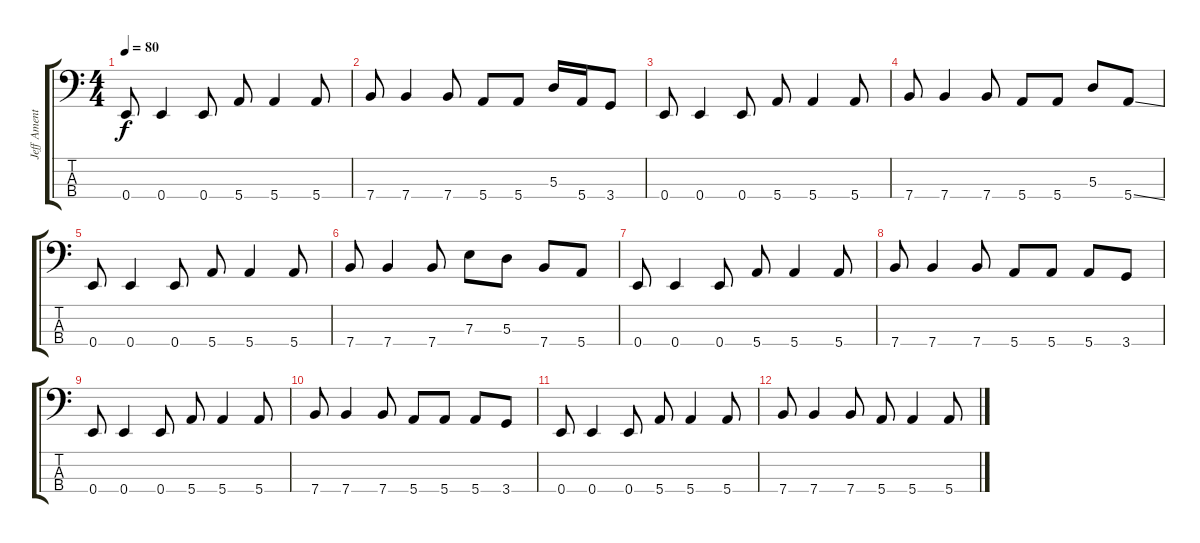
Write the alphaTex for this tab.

\track ("Jeff Ament" "Jeff Ament") {instrument electricbasspick}
\staff {score tabs}
\tuning (G2 D2 A1 E1) {hide}
\ts (4 4)
\tempo 80
\clef f4
\ks c
0.4.8{dy f} 0.4.4 0.4.8 5.4.8 5.4.4 5.4.8 |
7.4.8 7.4.4 7.4.8 5.4.8 5.4.8 5.3.16 5.4.16 3.4.8 |
0.4.8 0.4.4 0.4.8 5.4.8 5.4.4 5.4.8 |
7.4.8 7.4.4 7.4.8 5.4.8 5.4.8 5.3.8 5.4{ss}.8 |
0.4.8 0.4.4 0.4.8 5.4.8 5.4.4 5.4.8 |
7.4.8 7.4.4 7.4.8 7.3.8 5.3.8 7.4.8 5.4.8 |
0.4.8 0.4.4 0.4.8 5.4.8 5.4.4 5.4.8 |
7.4.8 7.4.4 7.4.8 5.4.8 5.4.8 5.4.8 3.4.8 |
0.4.8 0.4.4 0.4.8 5.4.8 5.4.4 5.4.8 |
7.4.8 7.4.4 7.4.8 5.4.8 5.4.8 5.4.8 3.4.8 |
0.4.8 0.4.4 0.4.8 5.4.8 5.4.4 5.4.8 |
7.4.8 7.4.4 7.4.8 5.4.8 5.4.4 5.4.8
